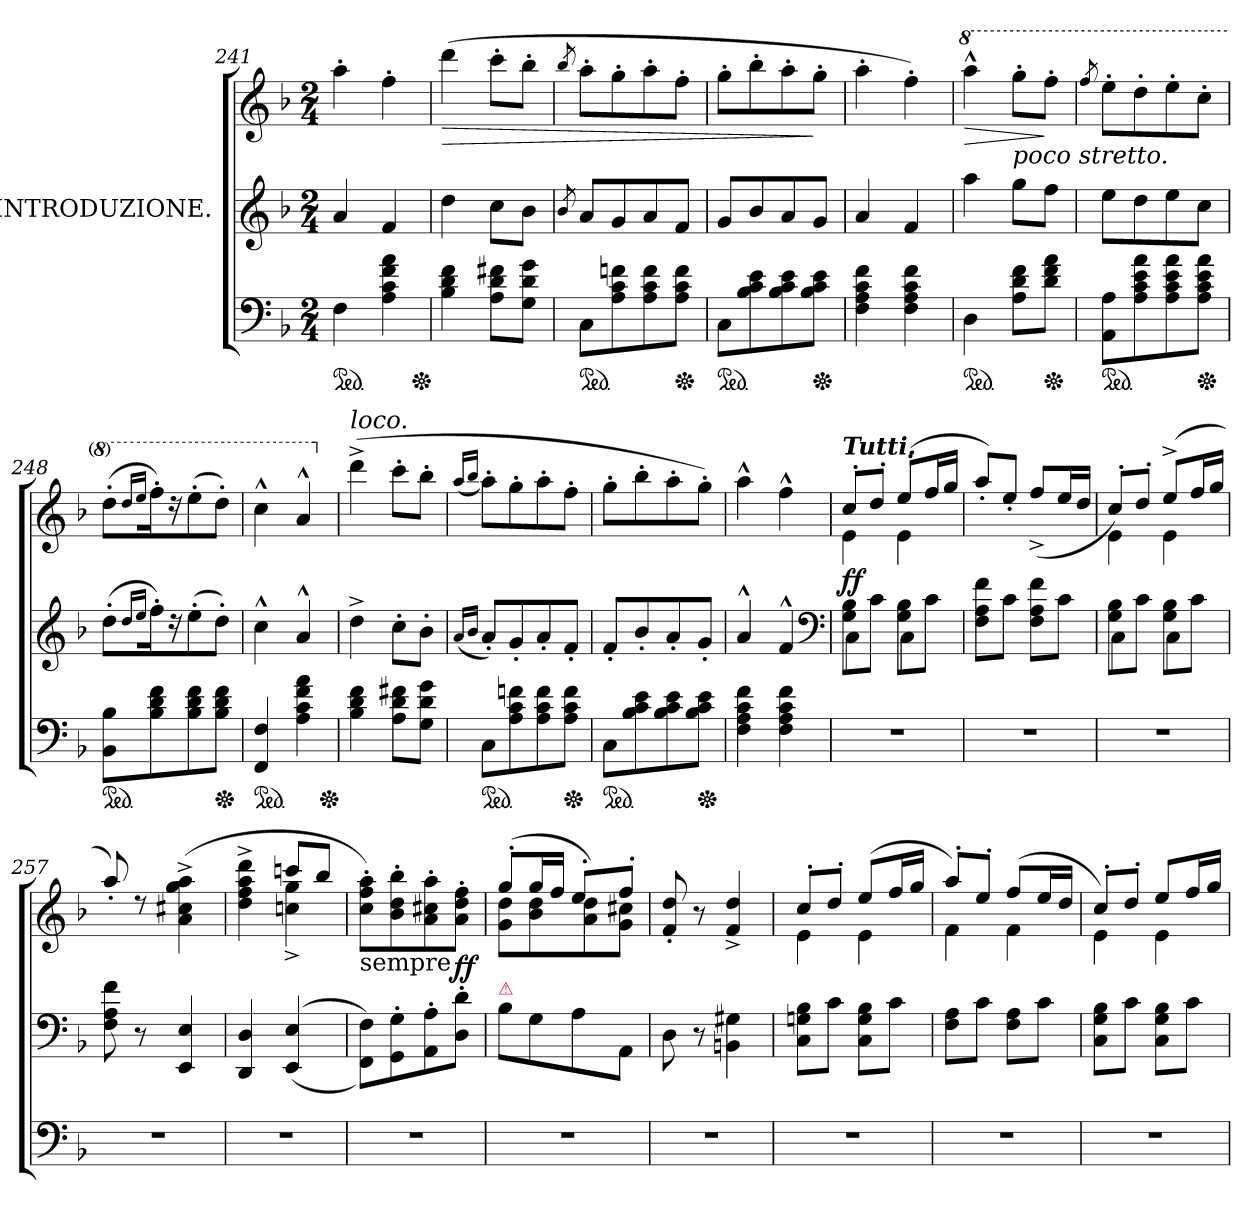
**kern	**kern	**kern	**dynam
*part2	*part1	*part1	*part1
*staff3	*staff2	*staff1	*staff1/2
*	*I"INTRODUZIONE.	*	*
*clefF4	*clefG2	*clefG2	*
*k[b-]	*k[b-]	*k[b-]	*
*F:	*F:	*F:	*
*M2/4	*M2/4	*M2/4	*
*ped	*	*	*
=241	=241	=241	=241
4F!	4a/	4aa'>	.
4A! 4c! 4f! 4a!	4f/	4ff'>	.
*Xped	*	*	*
=242	=242	=242	=242
!	!	!	!LO:HP:b
4B-! 4d! 4f!	4dd	(4ddd	>
8A!\ 8d!\ 8f#X!\L	8ccL	8ccc'>L	.
8G!\ 8d!\ 8g!\J	8b-J	8bb-'>J	.
=243	=243	=243	=243
.	8qb-/	8qbb-/	.
*ped	*	*	*
8C!\L	8a/L	8aa'>L	.
8A!\ 8c!\ 8fn!\	8g/	8gg'>	.
8A!\ 8c!\ 8f!\	8a/	8aa'>	.
*Xped	*	*	*
8A!\ 8c!\ 8f!\J	8f/J	8ff'>J	.
=244	=244	=244	=244
*ped	*	*	*
8C!\L	8g/L	8gg'>L	.
8B-!\ 8c!\ 8e!\	8b-/	8bb-'>	.
8B-!\ 8c!\ 8e!\	8a/	8aa'>	.
*Xped	*	*	*
8B-!\ 8c!\ 8e!\J	8g/J	8gg'>J	]
=245	=245	=245	=245
4F! 4A! 4c! 4f!	4a/	4aa'>	.
4F! 4A! 4c! 4f!	4f/	4ff'>)	.
=246	=246	=246	=246
*	*	*8va	*
!	!	!	!LO:HP:b
*ped	*	*	*
4D!	4aa	4aaa^^>	>
!	!	!LO:TX:b:i:t=poco stretto.	!
8A!\ 8d!\ 8f!\L	8ggL	8ggg'>L	.
*Xped	*	*	*
8d!\ 8f!\ 8a!\J	8ffJ	8fff'>J	]
=247	=247	=247	=247
.	.	8qfff/	.
*ped	*	*	*
8AA!\ 8A!\L	8eeL	8eee'>L	.
8A!\ 8c!\ 8e!\ 8a!\	8dd	8ddd'>	.
8A!\ 8c!\ 8e!\ 8a!\	8ee	8eee'>	.
*Xped	*	*	*
8A!\ 8c!\ 8e!\ 8a!\J	8ccJ	8ccc'>J	.
=248	=248	=248	=248
*ped	*	*	*
8BB-!\ 8B-!\L	(8dd'>L	(8ddd'>L	.
.	16qqdd/LL	16qqddd/LL	.
.	16qqee/JJ	16qqeee/JJ	.
8B-!\ 8d!\ 8f!\	16ff'>K)	16fff'>K)	.
.	16r	16r	.
8B-!\ 8d!\ 8f!\	(8ee'>	(8eee'>	.
*Xped	*	*	*
8B-!\ 8d!\ 8f!\J	8dd'>J)	8ddd'>J)	.
=249	=249	=249	=249
*ped	*	*	*
4FF! 4F!	4cc^^>	4ccc^^>	.
4A! 4c! 4f! 4a!	4a^^>/	4aa^^>/	.
*Xped	*	*	*
=250	=250	=250	=250
*	*	*X8va	*
!	!	!LO:TX:a:i:t=loco.	!
4B-! 4d! 4f!	4dd^>	(4ddd^<	.
8A!\ 8d!\ 8f#X!\L	8cc'>L	8ccc'>L	.
8G!\ 8d!\ 8g!\J	8b-'>J	8bb-'>J	.
=251	=251	=251	=251
.	(16qqa/LL	(16qqaa/LL	.
.	16qqb-/JJ	16qqbb-/JJ	.
*ped	*	*	*
8C!\L	8a'<L)	8aa'>L)	.
8A!\ 8c!\ 8fn!\	8g'<	8gg'>	.
8A!\ 8c!\ 8f!\	8a'<	8aa'>	.
*Xped	*	*	*
8A!\ 8c!\ 8f!\J	8f'<J	8ff'>J	.
=252	=252	=252	=252
*ped	*	*	*
8C!\L	8f'<L	8gg'>L	.
8B-!\ 8c!\ 8e!\	8b-'<	8bb-'>	.
8B-!\ 8c!\ 8e!\	8a'<	8aa'>	.
*Xped	*	*	*
8B-!\ 8c!\ 8e!\J	8g'<J	8gg'>J)	.
=253	=253	=253	=253
4F! 4A! 4c! 4f!	4a^^>	4aa^^>	.
4F! 4A! 4c! 4f!	4f^^>	4ff^^>	.
*	*clefF4	*	*
=254	=254	=254	=254
*	*^	*^	*
!	!	!	!LO:TX:a:Bi:t=Tutti.	!	!
!	!	!	!	!	!LO:DY:b
2r	8G!\ 8B-!\L	4C!	8cc'>!L	4e!	ff
.	8c!\J	.	8dd'>!J	.	.
.	8G!\ 8B-!\L	4C!	(>8ee'>!L	4e!	.
.	8c!\J	.	16ff!L	.	.
.	.	.	16gg!JJ	.	.
*	*v	*v	*	*	*
*	*	*v	*v	*
=255	=255	=255	=255
2r	8F!\ 8A!\ 8f!\L	8aa'<!/L)	.
.	8c!J	8ee'<!/J	.
.	8F!\ 8A!\ 8f!\L	(8ff^>!/L	.
.	8c!J	16ee!/L	.
.	.	16dd!/JJ	.
=256	=256	=256	=256
*	*^	*^	*
2r	8G!\ 8B-!\L	4C!	8cc'<!L)	4e!	.
.	8c!\J	.	8dd'<!J	.	.
.	8G!\ 8B-!\L	4C!	(<8ee^!L	4e!	.
.	8c!\J	.	16ff!L	.	.
.	.	.	16gg!JJ	.	.
*	*v	*v	*	*	*
*	*	*v	*v	*
=257	=257	=257	=257
2r	8F!\ 8A!\ 8f!\	8aa'<!/)	.
.	8r	8rdd	.
.	4EE! 4E!	(>4a!^< 4cc#X!^< 4gg!^< 4aa!^<	.
=258	=258	=258	=258
*	*	*^	*
2r	4DD! 4D!	4rbbbyy	4dd!^< 4ff!^< 4aa!^< 4ddd!^<	.
.	(<(>4EE! 4E!	8cccn!L	4ccn!^< 4gg!^<	.
.	.	8bb-!J	.	.
*	*	*v	*v	*
=259	=259	=259	=259
!	!	!LO:TX:b:t=sempre	!
2r	8FF!\ 8F!\L))	8cc!'\ 8ff!'\ 8aa!'\L)	.
.	8GG!'>\ 8G!'>\	8b-!' 8dd!' 8bb-!'	.
.	8AA!'>\ 8A!'>\	8a!' 8cc#X!' 8aa!'	.
!	!	!	!LO:DY:b
.	8D!'>\ 8d!'>\J	8a!' 8dd!' 8ff!'J	ff
=260	=260	=260	=260
*	*	*^	*
!	!LO:TX:a:color=crimson:t=⚠	!	!	!
2r	8B-!\L	(>8gg'>!L	8g!\ 8dd!\L	.
.	8G!\	16gg!L	8b-!\ 8dd!\	.
.	.	16ff!JJ	.	.
.	8A!\	8ee'>!L	8a!\ 8dd!\)	.
.	8AA!/J	8ff'>!J	8g!\ 8cc#X!\J	.
*	*	*v	*v	*
=261	=261	=261	=261
2r	8D!	8f!'< 8dd!'<	.
.	8r	8r	.
.	4BBn! 4G#X!	4f!^< 4dd!^<	.
=262	=262	=262	=262
*	*	*^	*
2r	8C!\ 8Gn!\ 8B-!\L	8cc'>!L	4e!	.
.	8c!\J	8dd'>!J	.	.
.	8C!\ 8G!\ 8B-!\L	(<8ee!L	4e!	.
.	8c!\J	16ff!L	.	.
.	.	16gg!JJ	.	.
=263	=263	=263	=263	=263
2r	8F!\ 8A!\L	8aa'<!L)	4f!	.
.	8c!\J	8ee'<!J	.	.
.	8F!\ 8A!\L	(<8ff!L	4f!	.
.	8c!\J	16ee!L	.	.
.	.	16dd!JJ	.	.
=264	=264	=264	=264	=264
2r	8C!\ 8G!\ 8B-!\L	8cc'>!L)	4e!	.
.	8c!\J	8dd'>!J	.	.
.	8C!\ 8G!\ 8B-!\L	8ee!L	4e!	.
.	8c!\J	16ff!L	.	.
.	.	16gg!JJ	.	.
*	*	*v	*v	*
=	=	=	=
*-	*-	*-	*-
